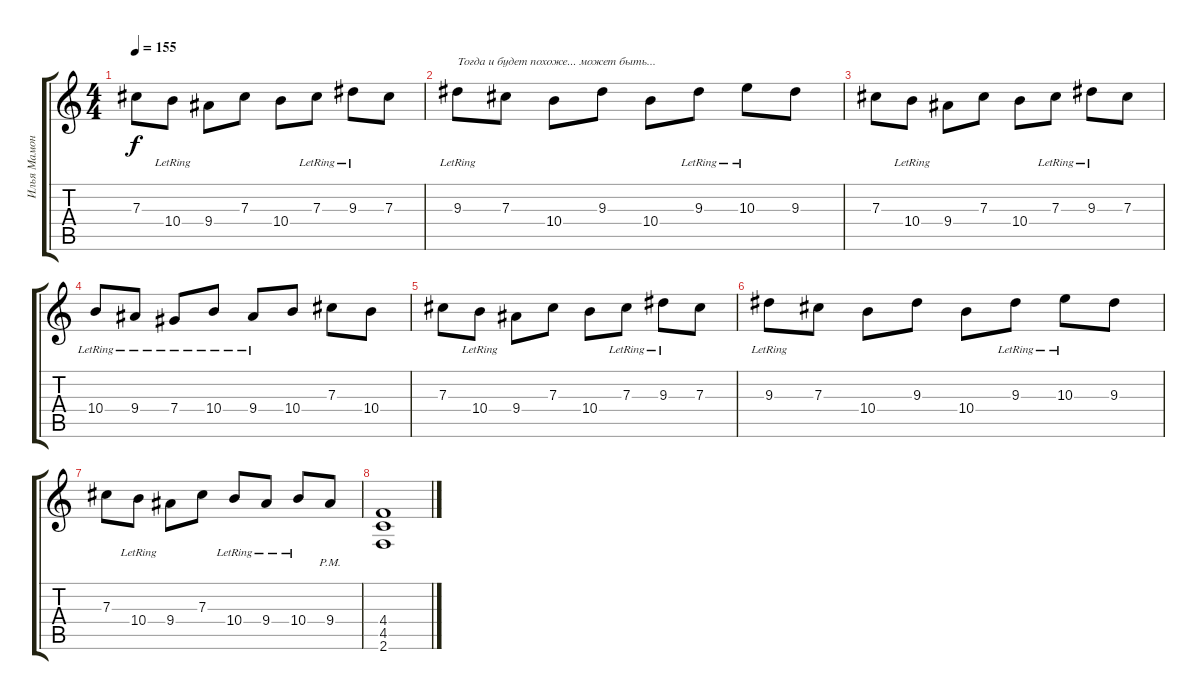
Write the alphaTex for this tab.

\track ("Илья Мамонтов" "Илья Мамон") {instrument distortionguitar}
\staff {score tabs}
\tuning (Eb4 Bb3 Gb3 Db3 Ab2 Eb2) {hide}
\ts (4 4)
\tempo 155
\clef g2
\ks c
7.3.8{dy f} 10.4{lr}.8 9.4.8 7.3.8 10.4.8 7.3{lr}.8 9.3{lr}.8 7.3.8 |
9.3{lr}.8{txt "Тогда и будет похоже... может быть..."} 7.3.8 10.4.8 9.3.8 10.4.8 9.3{lr}.8 10.3{lr}.8 9.3.8 |
7.3.8 10.4{lr}.8 9.4.8 7.3.8 10.4.8 7.3{lr}.8 9.3{lr}.8 7.3.8 |
10.4{lr}.8 9.4{lr}.8 7.4{lr}.8 10.4{lr}.8 9.4{lr}.8 10.4.8 7.3.8 10.4.8 |
7.3.8 10.4{lr}.8 9.4.8 7.3.8 10.4.8 7.3{lr}.8 9.3{lr}.8 7.3.8 |
9.3{lr}.8 7.3.8 10.4.8 9.3.8 10.4.8 9.3{lr}.8 10.3{lr}.8 9.3.8 |
7.3.8 10.4{lr}.8 9.4.8 7.3.8 10.4{lr}.8 9.4{lr}.8 10.4{lr}.8 9.4{pm}.8 |
(4.4 4.5 2.6).1{volume 16 balance 8}
